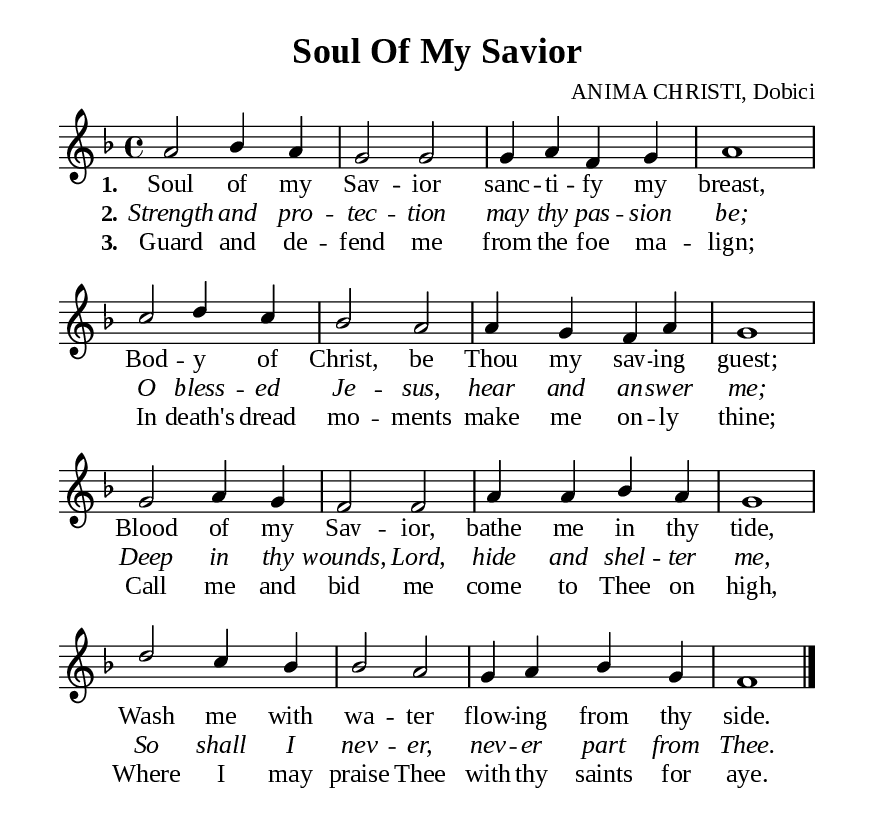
\version "2.18.2"

\header {
  title = "Soul Of My Savior"
  composer = "ANIMA CHRISTI, Dobici"
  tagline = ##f
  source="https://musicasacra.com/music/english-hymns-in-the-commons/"
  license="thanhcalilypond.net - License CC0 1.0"
}

global= {
  \key f \major
  \time 4/4
  \override Score.BarNumber.break-visibility = ##(#f #f #f)
  \override Lyrics.LyricSpace.minimum-distance = #3.0
}

\paper {
  #(set-paper-size "a5")
  top-margin = 10\mm
  bottom-margin = 5\mm
  left-margin = 10\mm
  right-margin = 10\mm
  indent = #0
  #(define fonts
	 (make-pango-font-tree "Liberation Serif"
	 		       "Liberation Serif"
			       "Liberation Serif"
			       (/ 20 20)))
  system-system-spacing = #'((basic-distance . 3) (padding . 3))
}

printItalic = \with {
  \override LyricText.font-shape = #'italic
}

% Verse music
musicVerseSoprano = \relative c'' {
  %{	01	%} a2 bes4 a |
  %{	02	%} g2 g |
  %{	03	%} g4 a f g |
  %{	04	%} a1 |
  %{	05	%} c2 d4 c |
  %{	06	%} bes2 a |
  %{	07	%} a4 g f a |
  %{	08	%} g1 |
  %{	09	%} g2 a4 g |
  %{	10	%} f2 f |
  %{	11	%} a4 a bes a |
  %{	12	%} g1 |
  %{	13	%} d'2 c4 bes |
  %{	14	%} bes2 a |
  %{	15	%} g4 a bes g |
  %{	16	%} f1 \bar "|."
}

% Verse lyrics
verseOne = \lyricmode {
  \set stanza = #"1."
  Soul of my Sav -- ior sanc -- ti -- fy my breast,
  Bod -- y of Christ, be Thou my sav -- ing guest;
  Blood of my Sav -- ior, bathe me in thy tide,
  Wash me with wa -- ter flow -- ing from thy side.
}

verseTwo = \lyricmode {
  \set stanza = #"2."
  Strength and pro -- tec -- tion may thy pas -- sion be;
  O bless -- ed Je -- sus, hear and an -- swer me;
  Deep in thy wounds, Lord, hide and shel -- ter me,
  So shall I nev -- er, nev -- er part from Thee.
}

verseThree = \lyricmode {
  \set stanza = #"3."
  Guard and de -- fend me from the foe ma -- lign;
  In death's dread mo -- ments make me on -- ly thine;
  Call me and bid me come to Thee on high,
  Where I may praise Thee with thy saints for aye.
}

% Layout
\score {
    \new ChoirStaff <<
      \new Staff <<
        \clef "treble"
        \new Voice = "sopranos" { \global \stemUp \slurUp \musicVerseSoprano }
      >>
      \new Lyrics \lyricsto sopranos \verseOne
      \new Lyrics \printItalic \lyricsto sopranos \verseTwo
      \new Lyrics \lyricsto sopranos \verseThree
    >>
}
